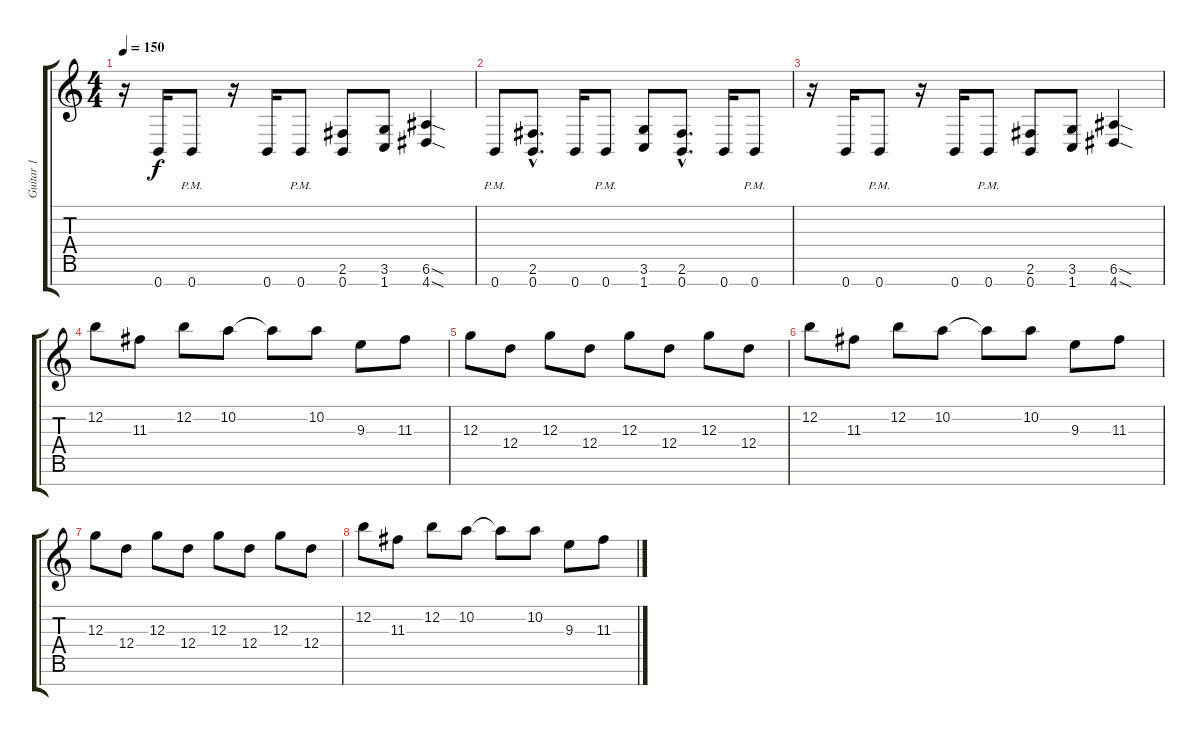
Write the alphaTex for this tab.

\track ("Guitar 1" "Guitar 1") {instrument distortionguitar}
\staff {score tabs}
\tuning (E4 B3 G3 D3 A2 E2 B1) {hide}
\ts (4 4)
\tempo 150
\clef g2
\ks c
r.16{dy f} 0.7.16 0.7{pm}.8 r.16 0.7.16 0.7{pm}.8 (2.6 0.7).8 (3.6 1.7).8 (6.6{sod} 4.7{sod}).4 |
0.7{pm}.8 (2.6{hac} 0.7{hac}).8{d} 0.7.16 0.7{pm}.8 (3.6 1.7).8 (2.6{hac} 0.7{hac}).8{d} 0.7.16 0.7{pm}.8 |
r.16 0.7.16 0.7{pm}.8 r.16 0.7.16 0.7{pm}.8 (2.6 0.7).8 (3.6 1.7).8 (6.6{sod} 4.7{sod}).4 |
12.2.8 11.3.8 12.2.8 10.2.8 10.2{t}.8 10.2.8 9.3.8 11.3.8 |
12.3.8 12.4.8 12.3.8 12.4.8 12.3.8 12.4.8 12.3.8 12.4.8 |
12.2.8 11.3.8 12.2.8 10.2.8 10.2{t}.8 10.2.8 9.3.8 11.3.8 |
12.3.8 12.4.8 12.3.8 12.4.8 12.3.8 12.4.8 12.3.8 12.4.8 |
12.2.8 11.3.8 12.2.8 10.2.8 10.2{t}.8 10.2.8 9.3.8 11.3.8
